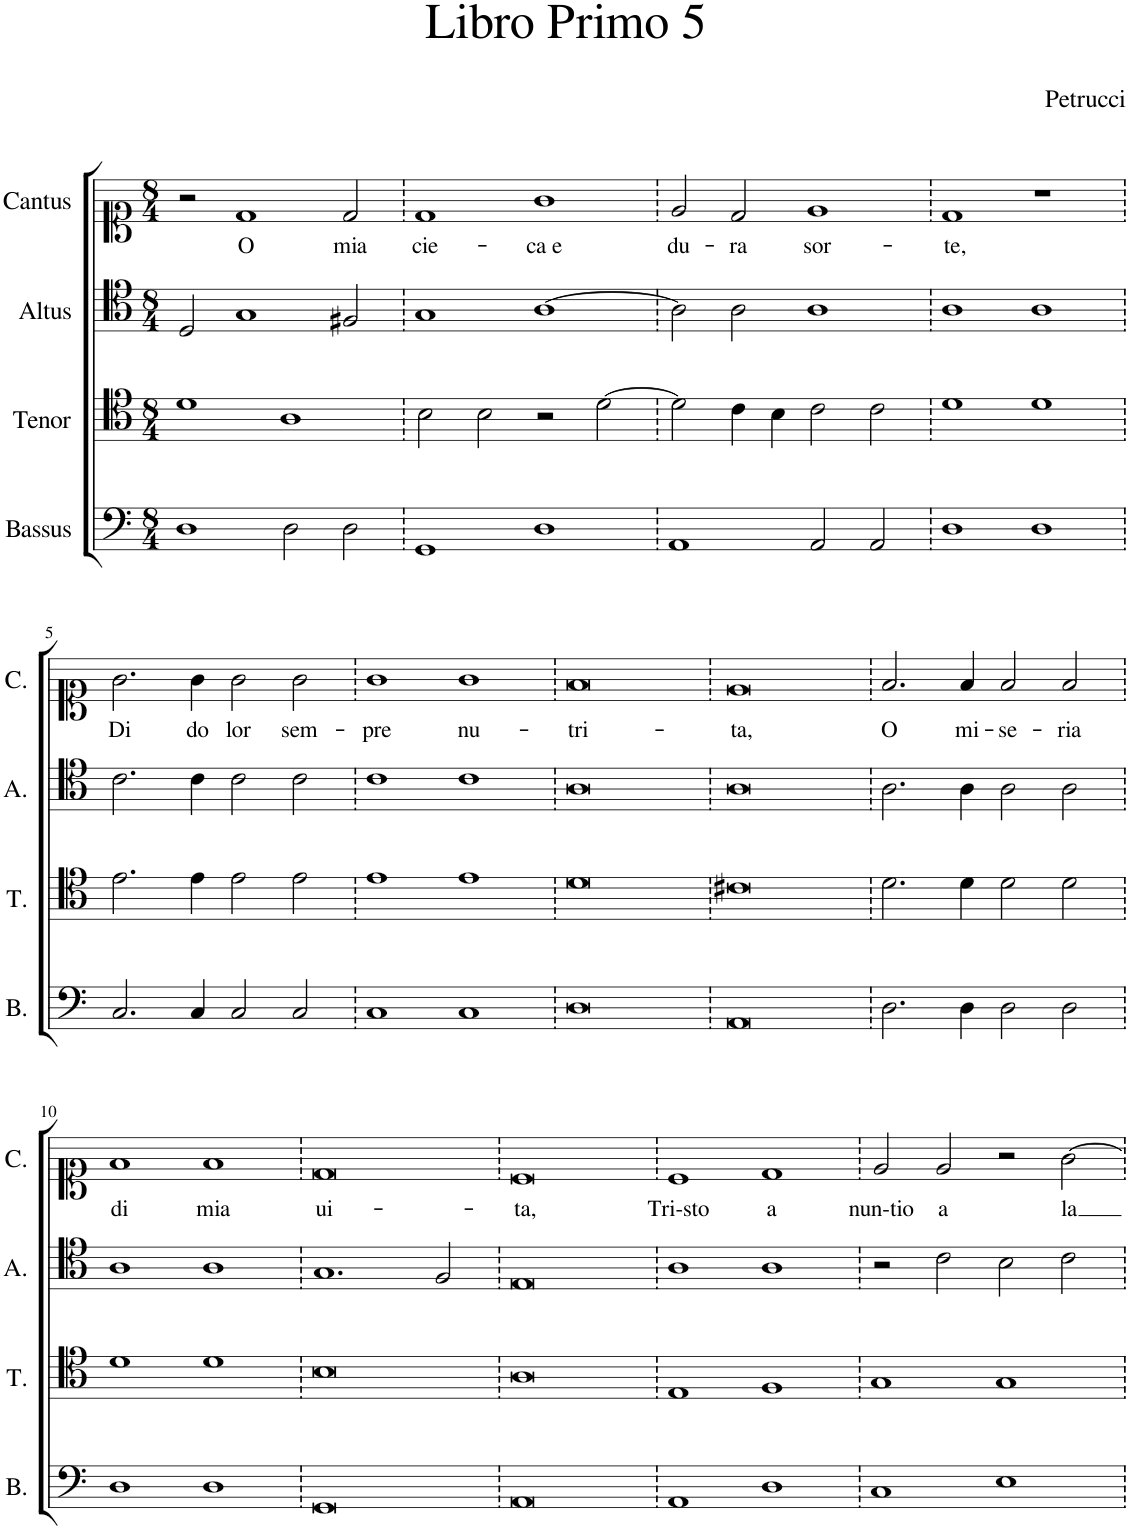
**kern	**kern	**kern	**kern	**text
*part4	*part3	*part2	*part1	*part1
*staff4	*staff3	*staff2	*staff1	*staff1
*I"Bassus	*I"Tenor	*I"Altus	*I"Cantus	*
*I'B.	*I'T.	*I'A.	*I'C.	*
*clefF4	*clefC4	*clefC4	*clefC1	*
*k[]	*k[]	*k[]	*k[]	*
*M8/4	*M8/4	*M8/4	*M8/4	*
=1	=1	=1	=1	=1
1D	1d	2D/	2r	.
!	!	!	!	!LO:LY:b
.	.	1G	1d	O
2D\	1A	.	.	.
!	!	!	!	!LO:LY:b
2D\	.	2F#X/	2d/	mia
=2	=2	=2	=2	=2
!	!	!	!	!LO:LY:b
1GG	2B\	1G	1d	cie-
.	2B\	.	.	.
!	!	!	!	!LO:LY:b
1D	2r	[1A	1g	-ca e
.	[2d\	.	.	.
=3	=3	=3	=3	=3
!	!	!	!	!LO:LY:b
1AA	2d\]	2A\]	2e/	du-
!	!	!	!	!LO:LY:b
.	4c\	2A\	2d/	-ra
.	4B\	.	.	.
!	!	!	!	!LO:LY:b
2AA/	2c\	1A	1e	sor-
2AA/	2c\	.	.	.
=4	=4	=4	=4	=4
!	!	!	!	!LO:LY:b
1D	1d	1A	1d	-te,
1D	1d	1A	1r	.
!!LO:LB:g=z
=5	=5	=5	=5	=5
!	!	!	!	!LO:LY:b
2.C/	2.e\	2.c\	2.g\	Di
!	!	!	!	!LO:LY:b
4C/	4e\	4c\	4g\	do
!	!	!	!	!LO:LY:b
2C/	2e\	2c\	2g\	lor
!	!	!	!	!LO:LY:b
2C/	2e\	2c\	2g\	sem-
=6	=6	=6	=6	=6
!	!	!	!	!LO:LY:b
1C	1e	1c	1g	-pre
!	!	!	!	!LO:LY:b
1C	1e	1c	1g	nu-
=7	=7	=7	=7	=7
!	!	!	!	!LO:LY:b
0D	0d	0A	0f	-tri-
=8	=8	=8	=8	=8
!	!	!	!	!LO:LY:b
0AA	0c#X	0A	0e	-ta,
=9	=9	=9	=9	=9
!	!	!	!	!LO:LY:b
2.D\	2.d\	2.A\	2.f/	O
!	!	!	!	!LO:LY:b
4D\	4d\	4A\	4f/	mi-
!	!	!	!	!LO:LY:b
2D\	2d\	2A\	2f/	-se-
!	!	!	!	!LO:LY:b
2D\	2d\	2A\	2f/	-ria
!!LO:LB:g=z
=10	=10	=10	=10	=10
!	!	!	!	!LO:LY:b
1D	1d	1A	1f	di
!	!	!	!	!LO:LY:b
1D	1d	1A	1f	mia
=11	=11	=11	=11	=11
!	!	!	!	!LO:LY:b
0GG	0B	1.G	0d	ui-
.	.	2F/	.	.
=12	=12	=12	=12	=12
!	!	!	!	!LO:LY:b
0AA	0A	0E	0c	-ta,
=13	=13	=13	=13	=13
!	!	!	!	!LO:LY:b
1AA	1E	1A	1c	Tri-sto
!	!	!	!	!LO:LY:b
1D	1F	1A	1d	a
=14	=14	=14	=14	=14
!	!	!	!	!LO:LY:b
1C	1G	2r	2e/	nun-tio
!	!	!	!	!LO:LY:b
.	.	2c\	2e/	a
1E	1G	2B\	2r	.
!	!	!	!	!LO:LY:b
.	.	2c\	[2g\	-la
=	=	=	=	=
*-	*-	*-	*-	*-
